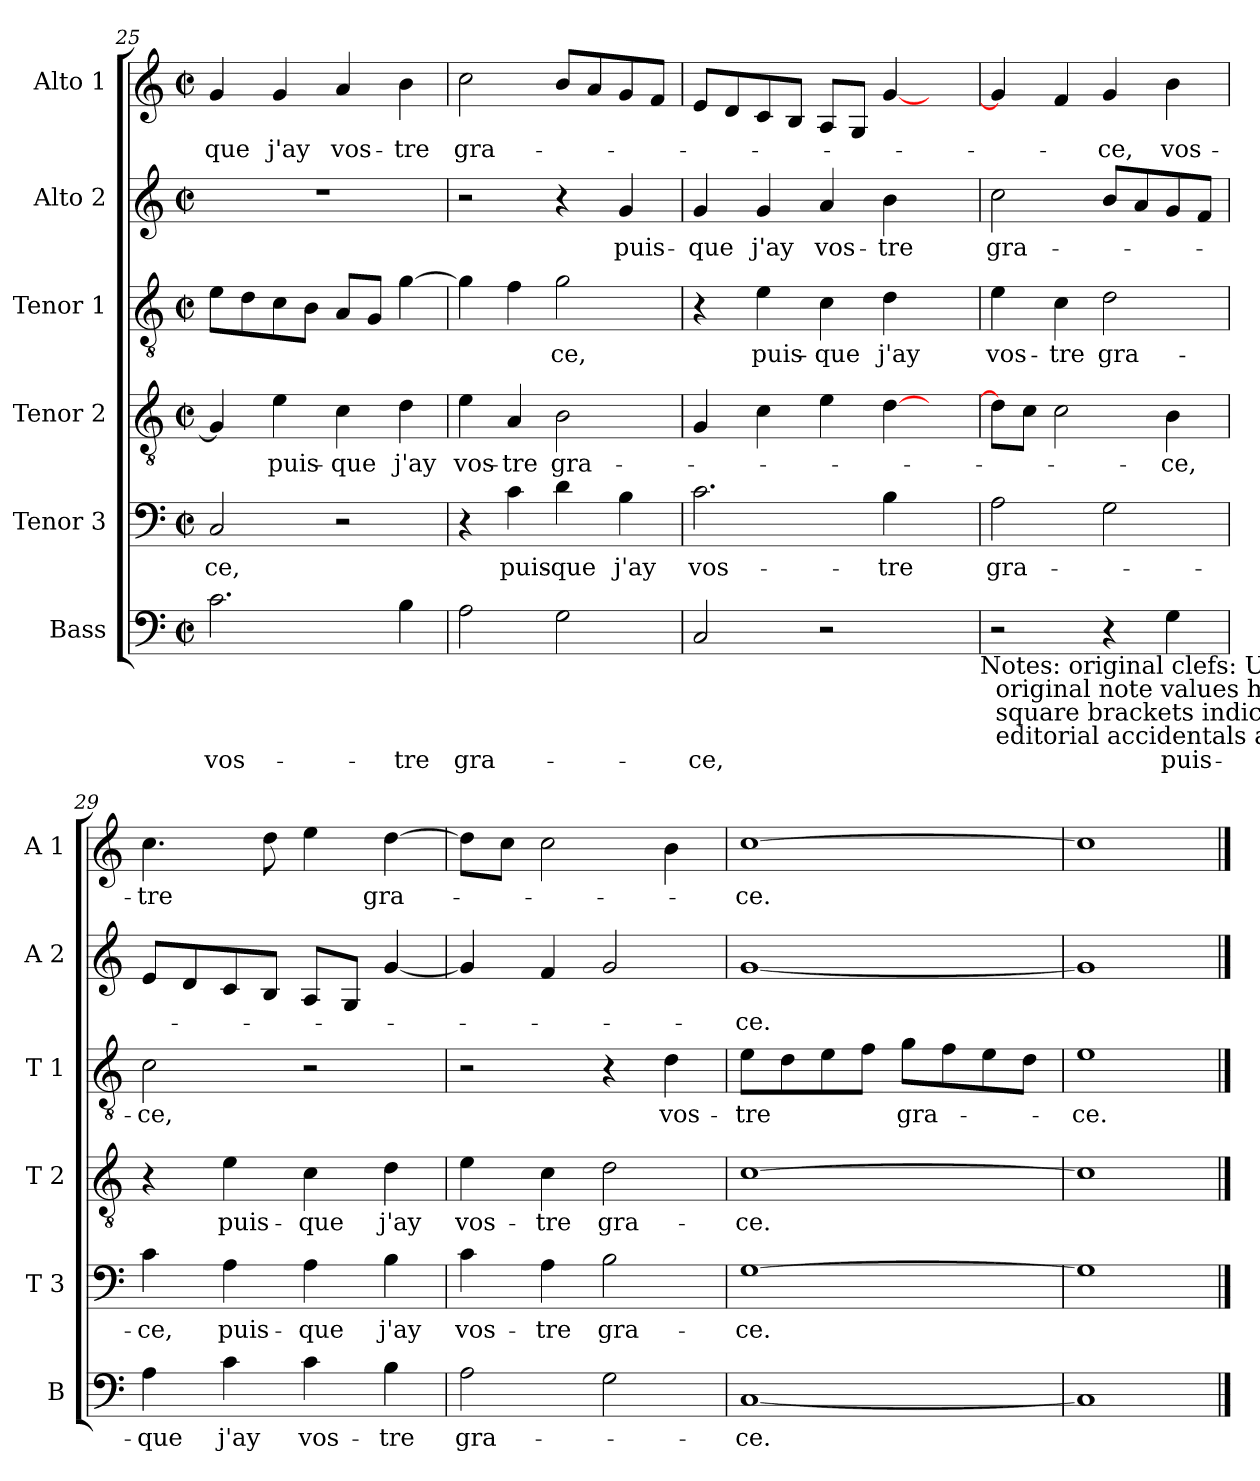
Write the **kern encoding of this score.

**kern	**text	**kern	**text	**kern	**text	**kern	**text	**kern	**text	**kern	**text
*part6	*part6	*part5	*part5	*part4	*part4	*part3	*part3	*part2	*part2	*part1	*part1
*staff6	*staff6	*staff5	*staff5	*staff4	*staff4	*staff3	*staff3	*staff2	*staff2	*staff1	*staff1
*I"Bass	*	*I"Tenor 3	*	*I"Tenor 2	*	*I"Tenor 1	*	*I"Alto 2	*	*I"Alto 1	*
*I'B	*	*I'T 3	*	*I'T 2	*	*I'T 1	*	*I'A 2	*	*I'A 1	*
*clefF4	*	*clefF4	*	*clefGv2	*	*clefGv2	*	*clefG2	*	*clefG2	*
*k[]	*	*k[]	*	*k[]	*	*k[]	*	*k[]	*	*k[]	*
*C:	*	*C:	*	*C:	*	*C:	*	*C:	*	*C:	*
*M2/2	*	*M2/2	*	*M2/2	*	*M2/2	*	*M2/2	*	*M2/2	*
*met(c|)	*	*met(c|)	*	*met(c|)	*	*met(c|)	*	*met(c|)	*	*met(c|)	*
=25	=25	=25	=25	=25	=25	=25	=25	=25	=25	=25	=25
2.c\	vos-	2C/	-ce,	4G/]	.	8e\L	.	1r	.	4g/	-que
.	.	.	.	.	.	8d\	.	.	.	.	.
.	.	.	.	4e\	puis-	8c\	.	.	.	4g/	j'ay
.	.	.	.	.	.	8B\J	.	.	.	.	.
.	.	2r	.	4c\	-que	8A/L	.	.	.	4a/	vos-
.	.	.	.	.	.	8G/J	.	.	.	.	.
4B\	-tre	.	.	4d\	j'ay	[4g\	.	.	.	4b\	-tre
=26	=26	=26	=26	=26	=26	=26	=26	=26	=26	=26	=26
2A\	gra-	4r	.	4e\	vos-	4g\]	.	2r	.	2cc\	gra-
.	.	4c\	puis-	4A/	-tre	4f\	.	.	.	.	.
2G\	.	4d\	-que	2B\	gra-	2g\	-ce,	4r	.	8b/L	.
.	.	.	.	.	.	.	.	.	.	8a/	.
.	.	4B\	j'ay	.	.	.	.	4g/	puis-	8g/	.
.	.	.	.	.	.	.	.	.	.	8f/J	.
!!LO:LB:g=z
=27	=27	=27	=27	=27	=27	=27	=27	=27	=27	=27	=27
2C/	-ce,	2.c\	vos-	4G/	.	4r	.	4g/	-que	8e/L	.
.	.	.	.	.	.	.	.	.	.	8d/	.
.	.	.	.	4c\	.	4e\	puis-	4g/	j'ay	8c/	.
.	.	.	.	.	.	.	.	.	.	8B/J	.
2r	.	.	.	4e\	.	4c\	-que	4a/	vos-	8A/L	.
.	.	.	.	.	.	.	.	.	.	8G/J	.
.	.	4B\	-tre	[4d\	.	4d\	j'ay	4b\	-tre	[4g/	.
4ryy	.	4ryy	.	4ryy	.	4ryy	.	4ryy	.	4ryy	.
!LO:TX:b:t=Notes&colon; original clefs&colon; Ut 1st, Ut 1st, Ut 3rd, Ut 4th, Fa 3rd, Fa 3rd\n            original note values have been halved\n            square brackets indicate ligatures\n            editorial accidentals above the staff	!	!	!	!	!	!	!	!	!	!	!
=28	=28	=28	=28	=28	=28	=28	=28	=28	=28	=28	=28
2r	.	2A\	gra-	8d\L]	.	4e\	vos-	2cc\	gra-	4g/]	.
.	.	.	.	8c\J	.	.	.	.	.	.	.
.	.	.	.	2c\	.	4c\	-tre	.	.	4f/	.
4r	.	2G\	.	.	.	2d\	gra-	8b/L	.	4g/	-ce,
.	.	.	.	.	.	.	.	8a/	.	.	.
4G\	puis-	.	.	4B\	-ce,	.	.	8g/	.	4b\	vos-
.	.	.	.	.	.	.	.	8f/J	.	.	.
=29	=29	=29	=29	=29	=29	=29	=29	=29	=29	=29	=29
4A\	-que	4c\	-ce,	4r	.	2c\	-ce,	8e/L	.	4.cc\	-tre
.	.	.	.	.	.	.	.	8d/	.	.	.
4c\	j'ay	4A\	puis-	4e\	puis-	.	.	8c/	.	.	.
.	.	.	.	.	.	.	.	8B/J	.	8dd\	.
4c\	vos-	4A\	-que	4c\	-que	2r	.	8A/L	.	4ee\	.
.	.	.	.	.	.	.	.	8G/J	.	.	.
4B\	-tre	4B\	j'ay	4d\	j'ay	.	.	[4g/	.	[4dd\	gra-
=30	=30	=30	=30	=30	=30	=30	=30	=30	=30	=30	=30
2A\	gra-	4c\	vos-	4e\	vos-	2r	.	4g/]	.	8dd\L]	.
.	.	.	.	.	.	.	.	.	.	8cc\J	.
.	.	4A\	-tre	4c\	-tre	.	.	4f/	.	2cc\	.
2G\	.	2B\	gra-	2d\	gra-	4r	.	2g/	.	.	.
.	.	.	.	.	.	4d\	vos-	.	.	4b\	.
=31	=31	=31	=31	=31	=31	=31	=31	=31	=31	=31	=31
[1C	-ce.	[1G	-ce.	[1c	-ce.	8e\L	-tre	[1g	-ce.	[1cc	-ce.
.	.	.	.	.	.	8d\	.	.	.	.	.
.	.	.	.	.	.	8e\	.	.	.	.	.
.	.	.	.	.	.	8f\J	.	.	.	.	.
.	.	.	.	.	.	8g\L	gra-	.	.	.	.
.	.	.	.	.	.	8f\	.	.	.	.	.
.	.	.	.	.	.	8e\	.	.	.	.	.
.	.	.	.	.	.	8d\J	.	.	.	.	.
=32	=32	=32	=32	=32	=32	=32	=32	=32	=32	=32	=32
1C]	.	1G]	.	1c]	.	1e	-ce.	1g]	.	1cc]	.
==	==	==	==	==	==	==	==	==	==	==	==
*-	*-	*-	*-	*-	*-	*-	*-	*-	*-	*-	*-
